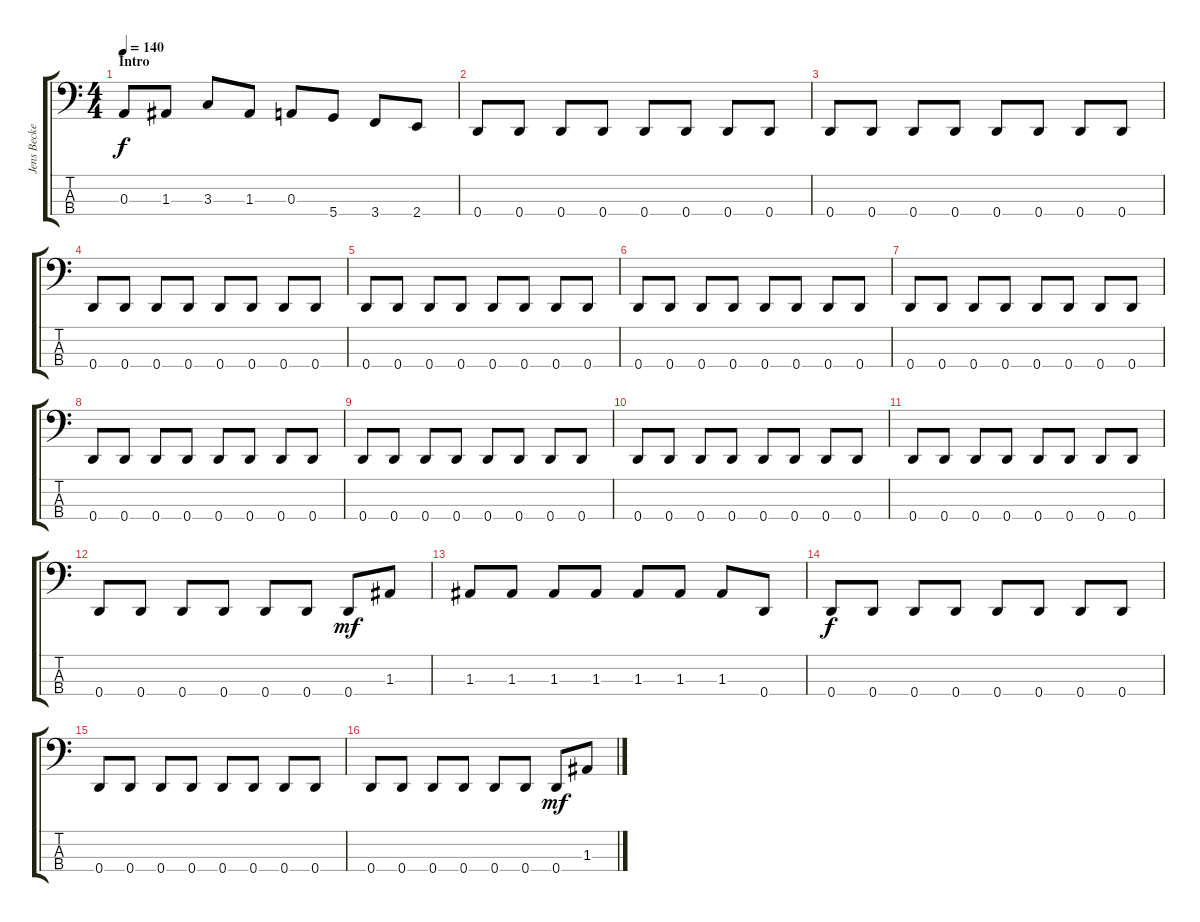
\track ("Jens Becker" "Jens Becke") {instrument electricbassfinger}
\staff {score tabs}
\tuning (G2 D2 A1 D1) {hide}
\ts (4 4)
\section ("" "Intro")
\tempo 140
\clef f4
\ks c
0.3.8{dy f instrument electricbassfinger} 1.3.8 3.3.8 1.3.8 0.3.8 5.4.8 3.4.8 2.4.8 |
0.4.8 0.4.8 0.4.8 0.4.8 0.4.8 0.4.8 0.4.8 0.4.8 |
0.4.8 0.4.8 0.4.8 0.4.8 0.4.8 0.4.8 0.4.8 0.4.8 |
0.4.8 0.4.8 0.4.8 0.4.8 0.4.8 0.4.8 0.4.8 0.4.8 |
0.4.8 0.4.8 0.4.8 0.4.8 0.4.8 0.4.8 0.4.8 0.4.8 |
0.4.8 0.4.8 0.4.8 0.4.8 0.4.8 0.4.8 0.4.8 0.4.8 |
0.4.8 0.4.8 0.4.8 0.4.8 0.4.8 0.4.8 0.4.8 0.4.8 |
0.4.8 0.4.8 0.4.8 0.4.8 0.4.8 0.4.8 0.4.8 0.4.8 |
0.4.8 0.4.8 0.4.8 0.4.8 0.4.8 0.4.8 0.4.8 0.4.8 |
0.4.8 0.4.8 0.4.8 0.4.8 0.4.8 0.4.8 0.4.8 0.4.8 |
0.4.8 0.4.8 0.4.8 0.4.8 0.4.8 0.4.8 0.4.8 0.4.8 |
0.4.8 0.4.8 0.4.8 0.4.8 0.4.8 0.4.8 0.4.8{dy mf} 1.3.8 |
1.3.8 1.3.8 1.3.8 1.3.8 1.3.8 1.3.8 1.3.8 0.4.8 |
0.4.8{dy f} 0.4.8 0.4.8 0.4.8 0.4.8 0.4.8 0.4.8 0.4.8 |
0.4.8 0.4.8 0.4.8 0.4.8 0.4.8 0.4.8 0.4.8 0.4.8 |
0.4.8 0.4.8 0.4.8 0.4.8 0.4.8 0.4.8 0.4.8{dy mf} 1.3.8
